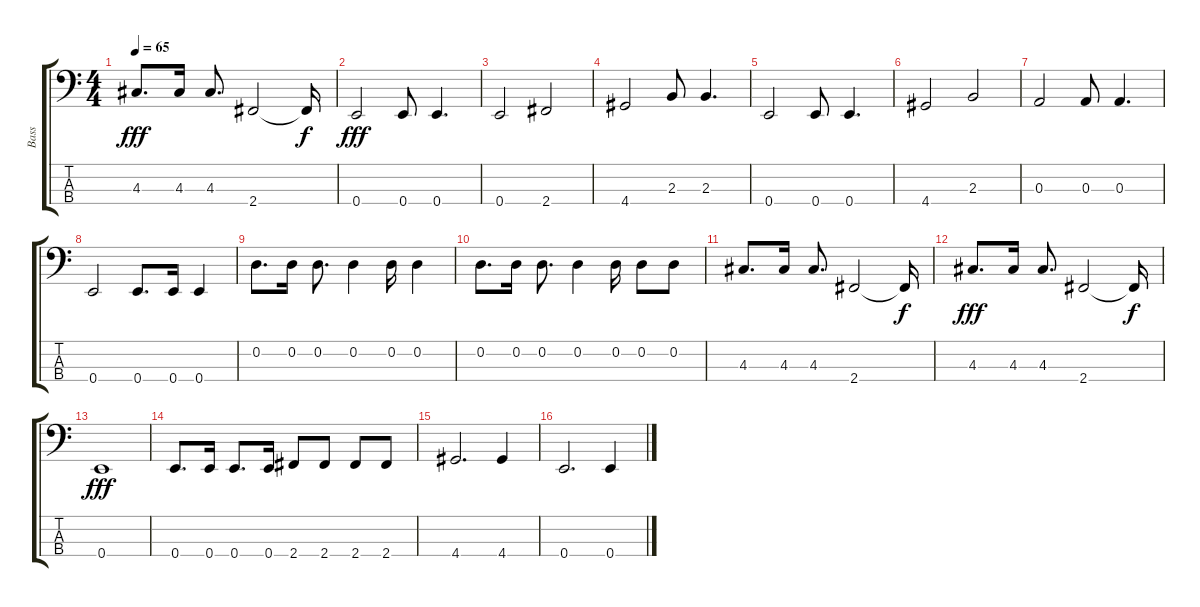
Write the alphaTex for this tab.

\track ("Bass" "Bass") {instrument electricbasspick}
\staff {score tabs}
\tuning (G2 D2 A1 E1) {hide}
\ts (4 4)
\tempo 65
\clef f4
\ks c
4.3.8{d dy fff} 4.3.16 4.3.8{d} 2.4.2 2.4{t}.16{dy f} |
0.4.2{dy fff} 0.4.8 0.4.4{d} |
0.4.2 2.4.2 |
4.4.2 2.3.8 2.3.4{d} |
0.4.2 0.4.8 0.4.4{d} |
4.4.2 2.3.2 |
0.3.2 0.3.8 0.3.4{d} |
0.4.2 0.4.8{d} 0.4.16 0.4.4 |
0.2.8{d} 0.2.16 0.2.8{d} 0.2.4 0.2.16 0.2.4 |
0.2.8{d} 0.2.16 0.2.8{d} 0.2.4 0.2.16 0.2.8 0.2.8 |
4.3.8{d} 4.3.16 4.3.8{d} 2.4.2 2.4{t}.16{dy f} |
4.3.8{d dy fff} 4.3.16 4.3.8{d} 2.4.2 2.4{t}.16{dy f} |
0.4.1{dy fff} |
0.4.8{d} 0.4.16 0.4.8{d} 0.4.16 2.4.8 2.4.8 2.4.8 2.4.8 |
4.4.2{d} 4.4.4 |
0.4.2{d} 0.4.4
